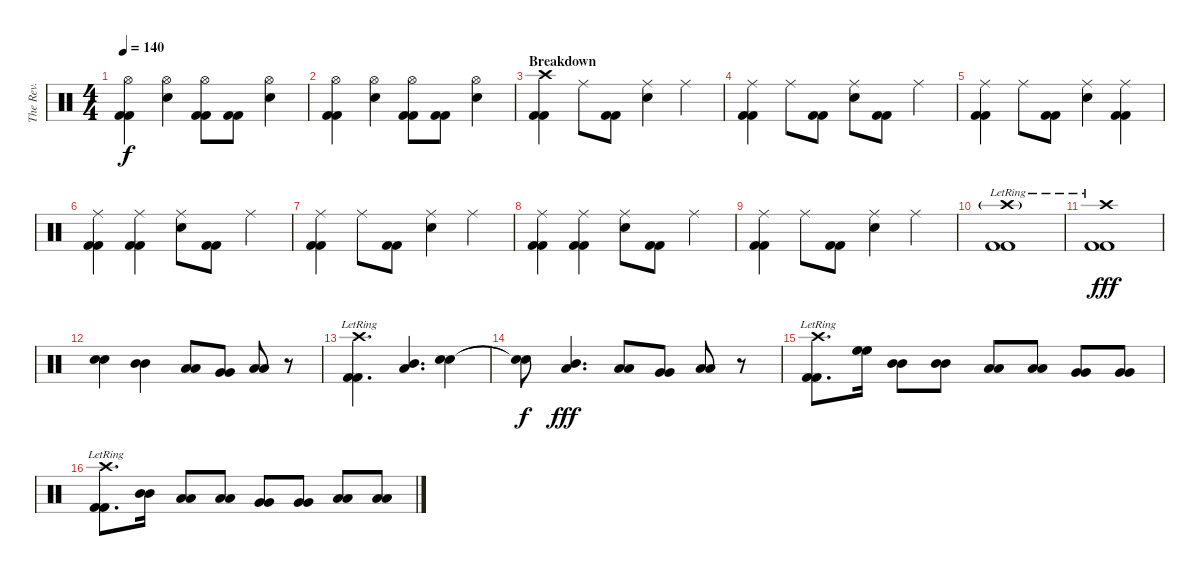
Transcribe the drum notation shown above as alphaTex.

\track ("The Rev." "The Rev.") {instrument percussion}
\staff {score}
\articulation defaults
\ts (4 4)
\tempo 140
\clef neutral
\ks c
("Hi-Hat (open)" "Kick (hit) 2" "Kick (hit) 2").4{dy f} ("Hi-Hat (open)" "Electric Snare (hit)").4 ("Hi-Hat (open)" "Kick (hit) 2" "Kick (hit) 2").8 ("Kick (hit) 2" "Kick (hit) 2").8 ("Hi-Hat (open)" "Electric Snare (hit)").4 |
("Hi-Hat (open)" "Kick (hit) 2" "Kick (hit) 2").4 ("Hi-Hat (open)" "Electric Snare (hit)").4 ("Hi-Hat (open)" "Kick (hit) 2" "Kick (hit) 2").8 ("Kick (hit) 2" "Kick (hit) 2").8 ("Hi-Hat (open)" "Electric Snare (hit)").4 |
\section ("" "Breakdown")
("Crash high (hit)" "Kick (hit) 2" "Kick (hit) 2").4 "Ride (middle)".8 ("Kick (hit) 2" "Kick (hit) 2").8 ("Ride (middle)" "Electric Snare (hit)").4 "Ride (middle)".4 |
("Ride (middle)" "Kick (hit) 2" "Kick (hit) 2").4 "Ride (middle)".8 ("Kick (hit) 2" "Kick (hit) 2").8 ("Ride (middle)" "Electric Snare (hit)").8 ("Kick (hit) 2" "Kick (hit) 2").8 "Ride (middle)".4 |
("Ride (middle)" "Kick (hit) 2" "Kick (hit) 2").4 "Ride (middle)".8 ("Kick (hit) 2" "Kick (hit) 2").8 ("Ride (middle)" "Electric Snare (hit)").4 ("Ride (middle)" "Kick (hit) 2" "Kick (hit) 2").4 |
("Ride (middle)" "Kick (hit) 2" "Kick (hit) 2").4 ("Ride (middle)" "Kick (hit) 2" "Kick (hit) 2").4 ("Ride (middle)" "Electric Snare (hit)").8 ("Kick (hit) 2" "Kick (hit) 2").8 "Ride (middle)".4 |
("Ride (middle)" "Kick (hit) 2" "Kick (hit) 2").4 "Ride (middle)".8 ("Kick (hit) 2" "Kick (hit) 2").8 ("Ride (middle)" "Electric Snare (hit)").4 "Ride (middle)".4 |
("Ride (middle)" "Kick (hit) 2" "Kick (hit) 2").4 ("Ride (middle)" "Kick (hit) 2" "Kick (hit) 2").4 ("Ride (middle)" "Electric Snare (hit)").8 ("Kick (hit) 2" "Kick (hit) 2").8 "Ride (middle)".4 |
("Ride (middle)" "Kick (hit) 2" "Kick (hit) 2").4 "Ride (middle)".8 ("Kick (hit) 2" "Kick (hit) 2").8 ("Ride (middle)" "Electric Snare (hit)").4 "Ride (middle)".4 |
("Crash high (hit)"{g} "Kick (hit) 2" "Kick (hit) 2"{lr}).1 |
("Crash high (hit)"{lr} "Kick (hit) 2" "Kick (hit) 2").1{dy fff} |
("Electric Snare (hit)" "Electric Snare (hit)").4 ("Mid Tom (hit)" "Mid Tom (hit)").4 ("Low Tom (hit)" "Low Tom (hit)").8 ("Very Low Tom (hit)" "Very Low Tom (hit)").8 ("Low Floor Tom (hit)" "Low Floor Tom (hit)").8 r.8 |
("Crash high (hit)"{lr} "Kick (hit) 2" "Kick (hit) 2").4{d} ("Mid Tom (hit)" "Low Tom (hit)").4{d} ("Electric Snare (hit)" "Electric Snare (hit)").4 |
("Electric Snare (hit)"{t} "Electric Snare (hit)"{t}).8{dy f} ("Mid Tom (hit)" "Low Tom (hit)").4{d dy fff} ("Low Tom (hit)" "Low Tom (hit)").8 ("Very Low Tom (hit)" "Very Low Tom (hit)").8 ("Low Floor Tom (hit)" "Low Floor Tom (hit)").8 r.8 |
("Crash high (hit)"{lr} "Kick (hit) 2" "Kick (hit) 2").8{d} ("High Floor Tom (hit)" "High Floor Tom (hit)").16 ("Mid Tom (hit)" "Mid Tom (hit)").8 ("Mid Tom (hit)" "Mid Tom (hit)").8 ("Low Tom (hit)" "Low Tom (hit)").8 ("Low Tom (hit)" "Low Tom (hit)").8 ("Very Low Tom (hit)" "Very Low Tom (hit)").8 ("Very Low Tom (hit)" "Very Low Tom (hit)").8 |
("Crash high (hit)"{lr} "Kick (hit) 2" "Kick (hit) 2").8{d} ("Mid Tom (hit)" "Mid Tom (hit)").16 ("Low Tom (hit)" "Low Tom (hit)").8 ("Low Tom (hit)" "Low Tom (hit)").8 ("Very Low Tom (hit)" "Very Low Tom (hit)").8 ("Very Low Tom (hit)" "Very Low Tom (hit)").8 ("Low Floor Tom (hit)" "Low Floor Tom (hit)").8 ("Low Floor Tom (hit)" "Low Floor Tom (hit)").8
